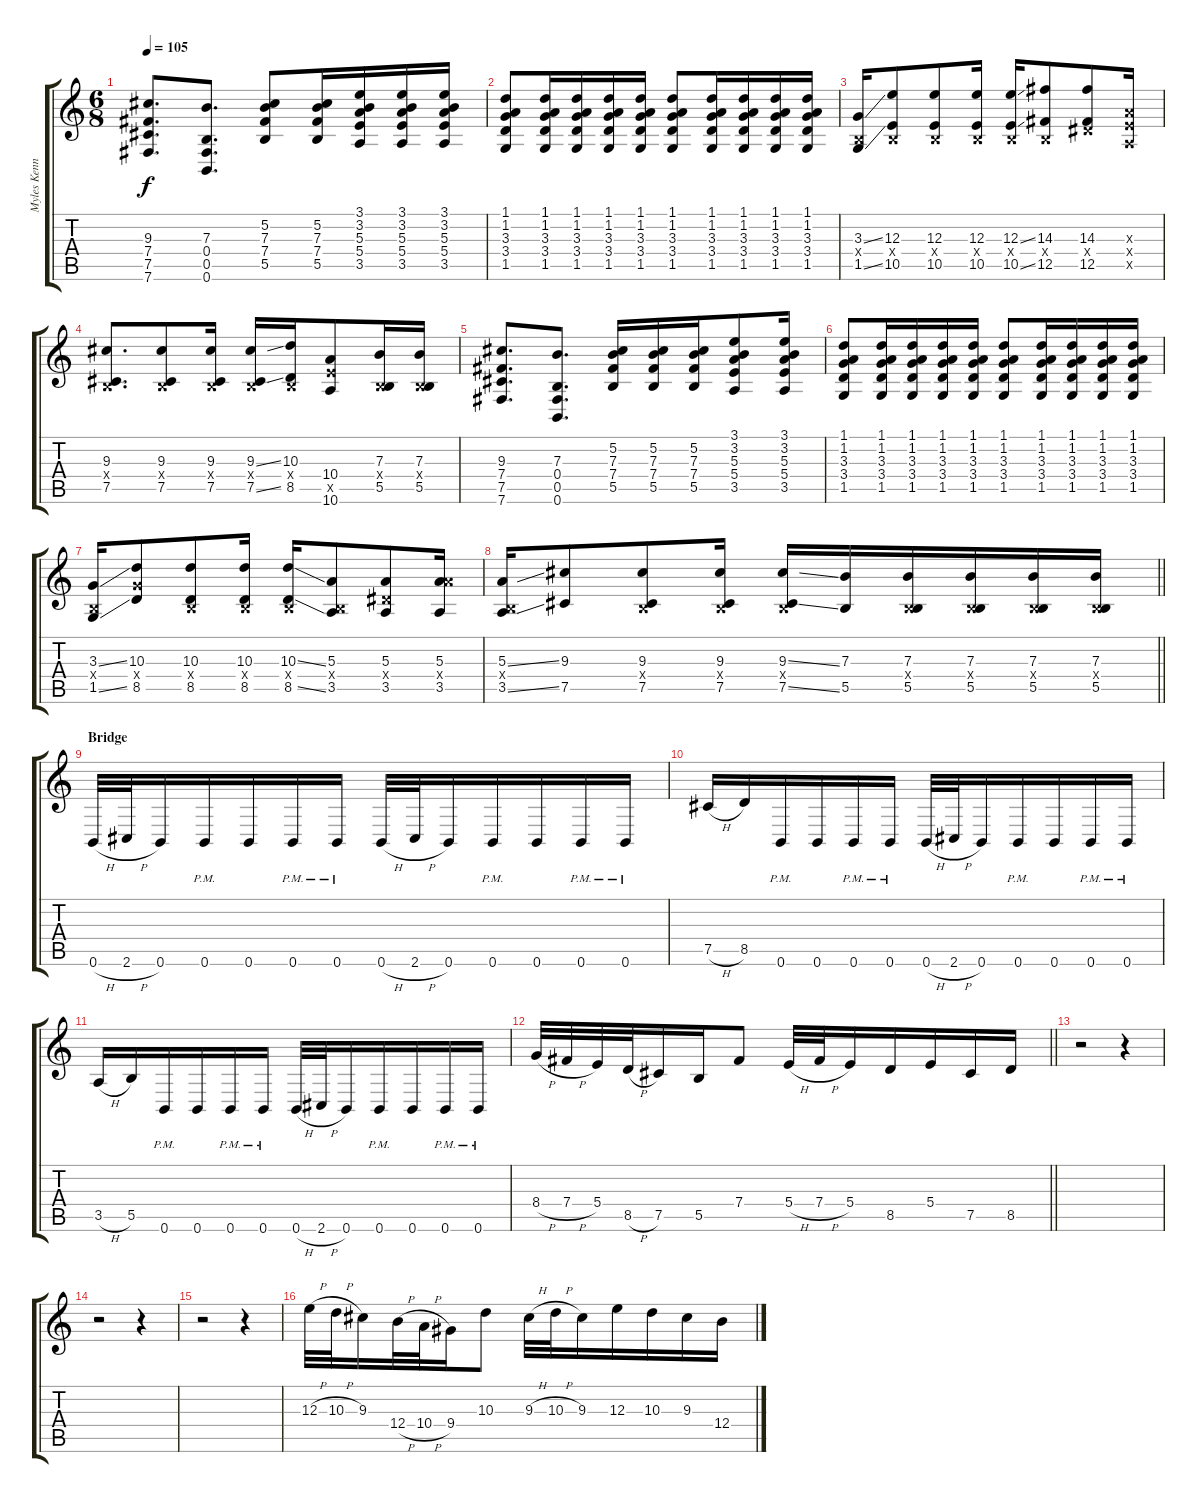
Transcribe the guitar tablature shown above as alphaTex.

\track ("Myles Kennedy (Rhythm Guitar)" "Myles Kenn") {instrument distortionguitar}
\staff {score tabs}
\tuning (Db4 Ab3 E3 B2 Gb2 B1) {hide}
\ts (6 8)
\tempo 105
\clef g2
\ks c
(9.3 7.4 7.5 7.6).8{d dy f} (7.3 0.4 0.5 0.6).8{d} (5.2 7.3 7.4 5.5).8 (5.2 7.3 7.4 5.5).16 (3.1 3.2 5.3 5.4 3.5).16 (3.1 3.2 5.3 5.4 3.5).16 (3.1 3.2 5.3 5.4 3.5).16 |
(1.1 1.2 3.3 3.4 1.5).8 (1.1 1.2 3.3 3.4 1.5).16 (1.1 1.2 3.3 3.4 1.5).16 (1.1 1.2 3.3 3.4 1.5).16 (1.1 1.2 3.3 3.4 1.5).16 (1.1 1.2 3.3 3.4 1.5).8 (1.1 1.2 3.3 3.4 1.5).16 (1.1 1.2 3.3 3.4 1.5).16 (1.1 1.2 3.3 3.4 1.5).16 (1.1 1.2 3.3 3.4 1.5).16 |
(3.3{ss} 0.4{x} 1.5{ss}).16 (12.3 0.4{x} 10.5).8 (12.3 0.4{x} 10.5).8 (12.3 0.4{x} 10.5).16 (12.3{ss} 0.4{x} 10.5{ss}).16 (14.3 0.4{x} 12.5).8 (14.3 4.4{x} 12.5).8 (0.3{x} 10.4{x} 3.5{x}).16 |
(9.3 0.4{x} 7.5).8{d} (9.3 0.4{x} 7.5).8 (9.3 0.4{x} 7.5).16 (9.3{ss} 0.4{x} 7.5{ss}).16 (10.3 0.4{x} 8.5).16 (10.4 10.5{x} 10.6).8 (7.3 0.4{x} 5.5).16 (7.3 0.4{x} 5.5).16 |
(9.3 7.4 7.5 7.6).8{d} (7.3 0.4 0.5 0.6).8{d} (5.2 7.3 7.4 5.5).16 (5.2 7.3 7.4 5.5).16 (5.2 7.3 7.4 5.5).16 (3.1 3.2 5.3 5.4 3.5).8 (3.1 3.2 5.3 5.4 3.5).16 |
(1.1 1.2 3.3 3.4 1.5).8 (1.1 1.2 3.3 3.4 1.5).16 (1.1 1.2 3.3 3.4 1.5).16 (1.1 1.2 3.3 3.4 1.5).16 (1.1 1.2 3.3 3.4 1.5).16 (1.1 1.2 3.3 3.4 1.5).8 (1.1 1.2 3.3 3.4 1.5).16 (1.1 1.2 3.3 3.4 1.5).16 (1.1 1.2 3.3 3.4 1.5).16 (1.1 1.2 3.3 3.4 1.5).16 |
(3.3{ss} 0.4{x} 1.5{ss}).16 (10.3 8.4{x} 8.5).8 (10.3 0.4{x} 8.5).8 (10.3 0.4{x} 8.5).16 (10.3{ss} 0.4{x} 8.5{ss}).16 (5.3 0.4{x} 3.5).8 (5.3 4.4{x} 3.5).8 (5.3 10.4{x} 3.5).16 |
\barLineRight lightlight
(5.3{ss} 0.4{x} 3.5{ss}).16 (9.3 7.5).8 (9.3 0.4{x} 7.5).8 (9.3 0.4{x} 7.5).16 (9.3{ss} 0.4{x} 7.5{ss}).16 (7.3 5.5).16 (7.3 0.4{x} 5.5).16 (7.3 0.4{x} 5.5).16 (7.3 0.4{x} 5.5).16 (7.3 0.4{x} 5.5).16 |
\section ("" "Bridge")
0.6{h}.32 2.6{h}.32 0.6.16 0.6{pm}.16 0.6.16 0.6{pm}.16 0.6{pm}.16 0.6{h}.32 2.6{h}.32 0.6.16 0.6{pm}.16 0.6.16 0.6{pm}.16 0.6{pm}.16 |
7.5{h}.16 8.5.16 0.6{pm}.16 0.6.16 0.6{pm}.16 0.6{pm}.16 0.6{h}.32 2.6{h}.32 0.6.16 0.6{pm}.16 0.6.16 0.6{pm}.16 0.6{pm}.16 |
3.5{h}.16 5.5.16 0.6{pm}.16 0.6.16 0.6{pm}.16 0.6{pm}.16 0.6{h}.32 2.6{h}.32 0.6.16 0.6{pm}.16 0.6.16 0.6{pm}.16 0.6{pm}.16 |
\barLineRight lightlight
8.4{h}.32 7.4{h}.32 5.4.32 8.5{h}.32 7.5.16 5.5.16 7.4.8 5.4{h}.32 7.4{h}.32 5.4.16 8.5.16 5.4.16 7.5.16 8.5.16 |
r.2 r.4 |
r.2 r.4 |
r.2 r.4 |
12.3{h}.32{volume 13} 10.3{h}.32 9.3.16 12.4{h}.32 10.4{h}.32 9.4.16 10.3.8 9.3{h}.32 10.3{h}.32 9.3.16 12.3.16 10.3.16 9.3.16 12.4.16
